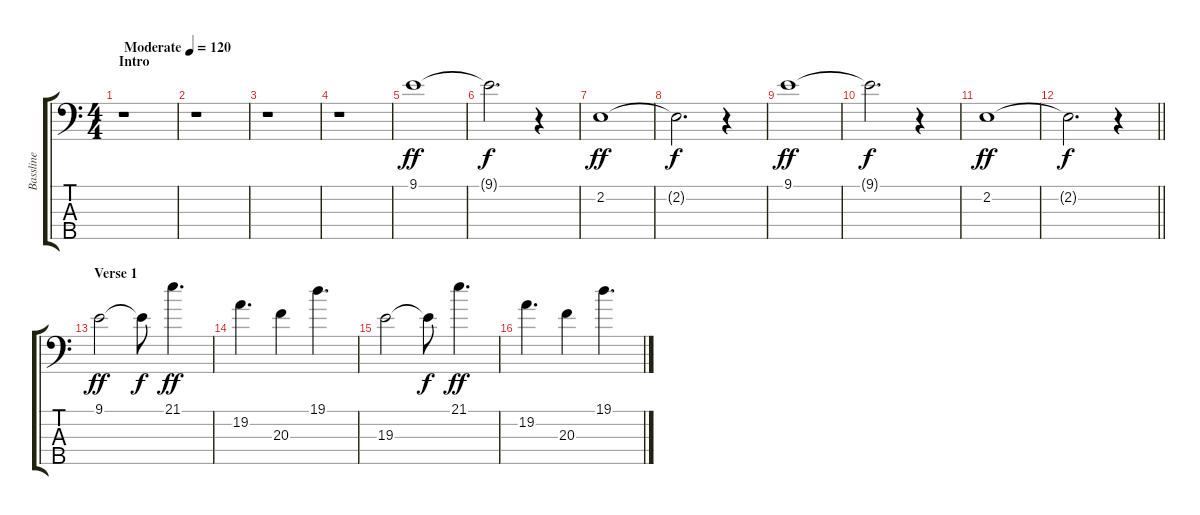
\track ("Bassline" "Bassline") {instrument electricbassfinger}
\staff {score tabs}
\tuning (G2 D2 A1 E1 B0) {hide}
\ts (4 4)
\section ("" "Intro")
\tempo (120 "Moderate")
\clef f4
\ks c
r.1{dy ff instrument electricbassfinger} |
r.1 |
r.1 |
r.1 |
9.1.1 |
9.1{t}.2{d dy f} r.4 |
2.2.1{dy ff} |
2.2{t}.2{d dy f} r.4 |
9.1.1{dy ff} |
9.1{t}.2{d dy f} r.4 |
2.2.1{dy ff} |
\barLineRight lightlight
2.2{t}.2{d dy f} r.4 |
\section ("" "Verse 1")
9.1.2{dy ff} 9.1{t}.8{dy f} 21.1.4{d dy ff} |
19.2.4{d} 20.3.4 19.1.4{d} |
19.3.2 19.3{t}.8{dy f} 21.1.4{d dy ff} |
19.2.4{d} 20.3.4 19.1.4{d}
